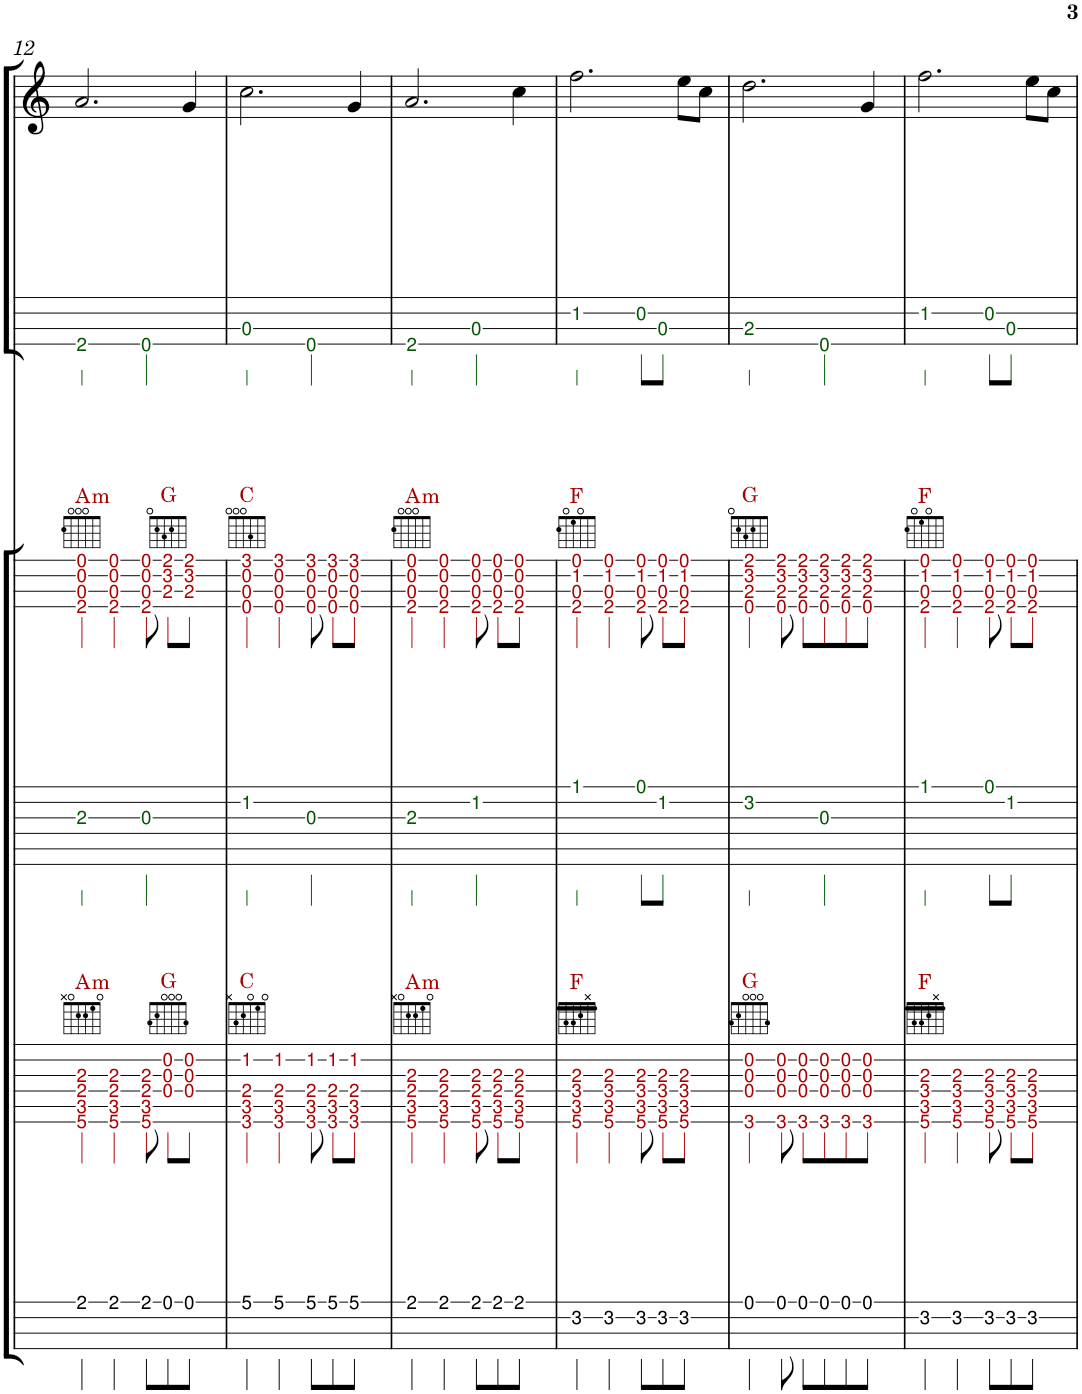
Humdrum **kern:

**kern	**kern	**harte	**kern	**kern	**harte	**kern	**kern
*part6	*part5	*part5	*part4	*part3	*part3	*part2	*part1
*staff6	*staff5	*	*staff4	*staff3	*	*staff2	*staff1
*I"Bass Guitar	*I"Guitar	*	*I"Guitar	*I"Ukulele	*	*I"Ukulele	*I"Mandolin
!!LO:PB:g=z
*	*	*	*	*	*	*	*clefG2
*k[]	*k[]	*	*k[]	*k[]	*	*k[]	*k[]
*M4/4	*M4/4	*	*M4/4	*M4/4	*	*M4/4	*M4/4
=12	=12	=12	=12	=12	=12	=12	=12
!	!	!LO:H:kt=m	!	!	!LO:H:kt=m	!	!
4AA\	4AAi\ 4Ci\ 4Ei\ 4Ai\	A:min	2Aj\	4Ai\ 4ci\ 4ei\ 4ai\	A:min	2Aj\	2.a/
4AA\	4AAi\ 4Ci\ 4Ei\ 4Ai\	.	.	4Ai\ 4ci\ 4ei\ 4ai\	.	.	.
8AA\L	8AAi\ 8Ci\ 8Ei\ 8Ai\	.	4Gj\	8Ai\ 8ci\ 8ei\ 8ai\	.	4Gj\	.
8GG\	8Di\ 8Gi\ 8Bi\L	G:maj	.	8di\ 8gi\ 8bi\L	G:maj	.	.
8GG\J	8Di\ 8Gi\ 8Bi\J	.	4ryy	8di\ 8gi\ 8bi\J	.	4ryy	4g/
8ryy	8ryy	.	.	8ryy	.	.	.
=13	=13	=13	=13	=13	=13	=13	=13
4C\	4GGi\ 4Ci\ 4Ei\ 4ci\	C:maj	2cj\	4Gi\ 4ci\ 4ei\ 4cci\	C:maj	2cj\	2.cc\
4C\	4GGi\ 4Ci\ 4Ei\ 4ci\	.	.	4Gi\ 4ci\ 4ei\ 4cci\	.	.	.
8C\L	8GGi\ 8Ci\ 8Ei\ 8ci\	.	4Gj\	8Gi\ 8ci\ 8ei\ 8cci\	.	4Gj\	.
8C\	8GGi\ 8Ci\ 8Ei\ 8ci\L	.	.	8Gi\ 8ci\ 8ei\ 8cci\L	.	.	.
8C\J	8GGi\ 8Ci\ 8Ei\ 8ci\J	.	4ryy	8Gi\ 8ci\ 8ei\ 8cci\J	.	4ryy	4g/
8ryy	8ryy	.	.	8ryy	.	.	.
=14	=14	=14	=14	=14	=14	=14	=14
!	!	!LO:H:kt=m	!	!	!LO:H:kt=m	!	!
4AA\	4AAi\ 4Ci\ 4Ei\ 4Ai\	A:min	2Aj\	4Ai\ 4ci\ 4ei\ 4ai\	A:min	2Aj\	2.a/
4AA\	4AAi\ 4Ci\ 4Ei\ 4Ai\	.	.	4Ai\ 4ci\ 4ei\ 4ai\	.	.	.
8AA\L	8AAi\ 8Ci\ 8Ei\ 8Ai\	.	4cj\	8Ai\ 8ci\ 8ei\ 8ai\	.	4cj\	.
8AA\	8AAi\ 8Ci\ 8Ei\ 8Ai\L	.	.	8Ai\ 8ci\ 8ei\ 8ai\L	.	.	.
8AA\J	8AAi\ 8Ci\ 8Ei\ 8Ai\J	.	4ryy	8Ai\ 8ci\ 8ei\ 8ai\J	.	4ryy	4cc\
8ryy	8ryy	.	.	8ryy	.	.	.
=15	=15	=15	=15	=15	=15	=15	=15
4FF\	4AAi\ 4Ci\ 4Fi\ 4Ai\	F:maj	2fj\	4Ai\ 4ci\ 4fi\ 4ai\	F:maj	2fj\	2.ff\
4FF\	4AAi\ 4Ci\ 4Fi\ 4Ai\	.	.	4Ai\ 4ci\ 4fi\ 4ai\	.	.	.
8FF\L	8AAi\ 8Ci\ 8Fi\ 8Ai\	.	8ej\L	8Ai\ 8ci\ 8fi\ 8ai\	.	8ej\L	.
8FF\	8AAi\ 8Ci\ 8Fi\ 8Ai\L	.	8cj\J	8Ai\ 8ci\ 8fi\ 8ai\L	.	8cj\J	.
8FF\J	8AAi\ 8Ci\ 8Fi\ 8Ai\J	.	4ryy	8Ai\ 8ci\ 8fi\ 8ai\J	.	4ryy	8ee\L
8ryy	8ryy	.	.	8ryy	.	.	8cc\J
=16	=16	=16	=16	=16	=16	=16	=16
4GG\	4GGi\ 4Di\ 4Gi\ 4Bi\	G:maj	2dj\	4Gi\ 4di\ 4gi\ 4bi\	G:maj	2dj\	2.dd\
8GG\	8GGi\ 8Di\ 8Gi\ 8Bi\	.	.	8Gi\ 8di\ 8gi\ 8bi\	.	.	.
8GG\L	8GGi\ 8Di\ 8Gi\ 8Bi\L	.	.	8Gi\ 8di\ 8gi\ 8bi\L	.	.	.
8GG\	8GGi\ 8Di\ 8Gi\ 8Bi\	.	4Gj\	8Gi\ 8di\ 8gi\ 8bi\	.	4Gj\	.
8GG\	8GGi\ 8Di\ 8Gi\ 8Bi\	.	.	8Gi\ 8di\ 8gi\ 8bi\	.	.	.
8GG\J	8GGi\ 8Di\ 8Gi\ 8Bi\J	.	4ryy	8Gi\ 8di\ 8gi\ 8bi\J	.	4ryy	4g/
8ryy	8ryy	.	.	8ryy	.	.	.
=17	=17	=17	=17	=17	=17	=17	=17
4FF\	4AAi\ 4Ci\ 4Fi\ 4Ai\	F:maj	2fj\	4Ai\ 4ci\ 4fi\ 4ai\	F:maj	2fj\	2.ff\
4FF\	4AAi\ 4Ci\ 4Fi\ 4Ai\	.	.	4Ai\ 4ci\ 4fi\ 4ai\	.	.	.
8FF\L	8AAi\ 8Ci\ 8Fi\ 8Ai\	.	8ej\L	8Ai\ 8ci\ 8fi\ 8ai\	.	8ej\L	.
8FF\	8AAi\ 8Ci\ 8Fi\ 8Ai\L	.	8cj\J	8Ai\ 8ci\ 8fi\ 8ai\L	.	8cj\J	.
8FF\J	8AAi\ 8Ci\ 8Fi\ 8Ai\J	.	4ryy	8Ai\ 8ci\ 8fi\ 8ai\J	.	4ryy	8ee\L
8ryy	8ryy	.	.	8ryy	.	.	8cc\J
=	=	=	=	=	=	=	=
*-	*-	*-	*-	*-	*-	*-	*-
